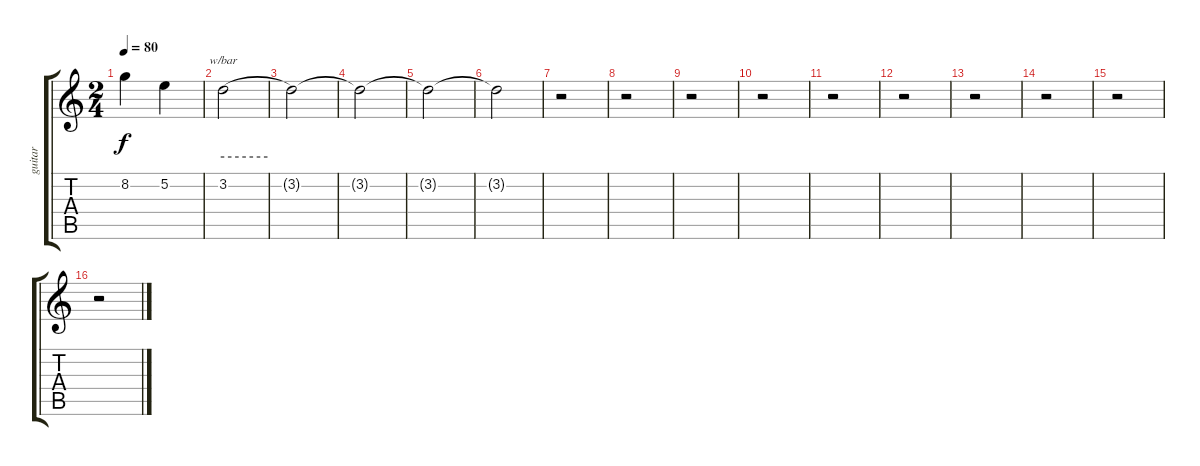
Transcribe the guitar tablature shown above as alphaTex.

\track ("guitar    solo   one" "guitar    ") {instrument overdrivenguitar}
\staff {score tabs}
\tuning (E4 B3 G3 D3 A2 E2) {hide}
\ts (2 4)
\tempo 80
\clef g2
\ks c
8.2.4{dy f} 5.2.4 |
3.2.2{tbe (hold default 0 0 60 0) volume 6} |
3.2{t}.2 |
3.2{t}.2 |
3.2{t}.2 |
3.2{t}.2 |
r.2 |
r.2{volume 13} |
r.2 |
r.2 |
r.2 |
r.2 |
r.2 |
r.2 |
r.2 |
r.2
